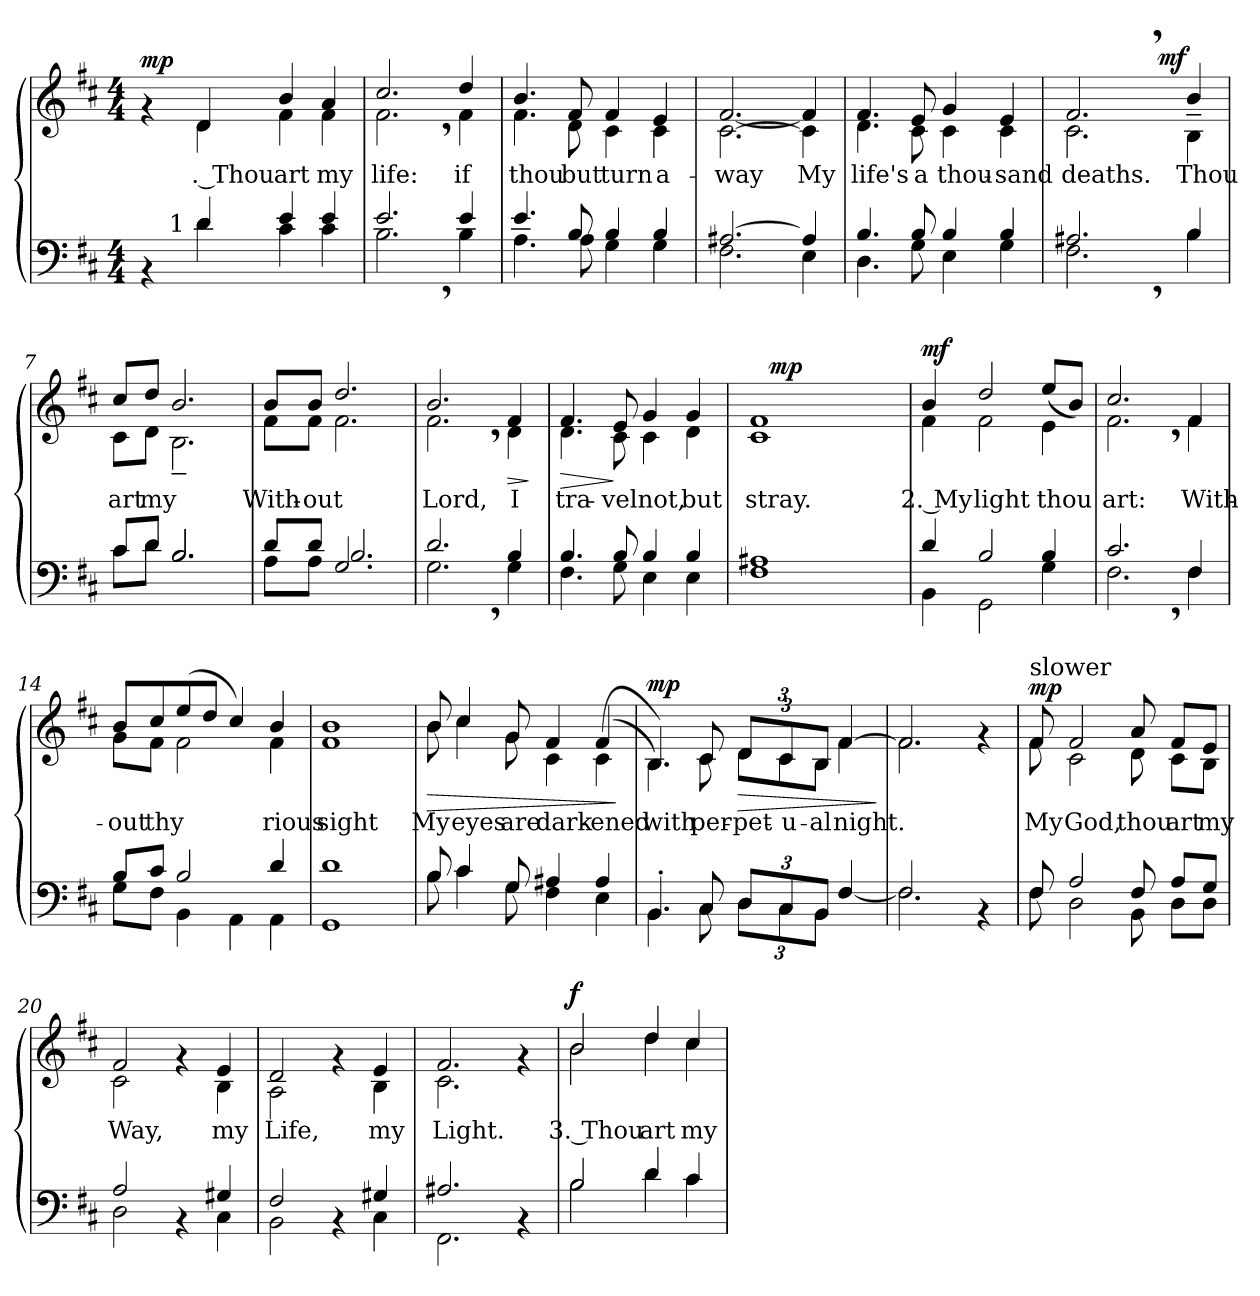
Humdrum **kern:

**kern	**kern	**text	**dynam
*part1	*part1	*part1	*part1
*staff2	*staff1	*staff1	*staff1/2
!!LO:PB:g=z
*clefF4	*clefG2	*	*
*k[f#c#]	*k[f#c#]	*	*
*D:	*D:	*	*
*M4/4	*M4/4	*	*
=1	=1	=1	=1
*^	*^	*	*
!	!	!	!	!	!LO:DY:a
*	*^	*	*	*	*
4rAA	4ryy	8ryy	4rf	4ryy	.	mp
!	!	!LO:TX:a:t=1	!	!	!	!
.	.	2..ryy	.	.	.	.
!	!	!	!	!	!LO:LY:b	!
4d/	4d\	.	4d\	4d/	. Thou	.
!	!	!	!	!	!LO:LY:b	!
4e/	4c#\	.	4f#\	4b/	art	.
!	!	!	!	!	!LO:LY:b	!
4e/	4c#\	.	4a/	4f#\	my	.
=2	=2	=2	=2	=2	=2	=2
!	!	!	!	!	!LO:LY:b	!
*	*v	*v	*	*	*	*
2.B\	2.e,>/	2.f#\	2.cc#,>/	life:	.
!	!	!	!	!LO:LY:b	!
4e/	4B\	4f#\	4dd/	if	.
=3	=3	=3	=3	=3	=3
!	!	!	!	!LO:LY:b	!
4.A\	4.e/	4.b/	4.f#\	thou	.
!	!	!	!	!LO:LY:b	!
8B/	8A\	8d\	8f#/	but	.
!	!	!	!	!LO:LY:b	!
4B/	4G\	4f#/	4c#\	turn	.
!	!	!	!	!LO:LY:b	!
4B/	4G\	4e/	4c#\	a-	.
=4	=4	=4	=4	=4	=4
!	!	!	!	!LO:LY:b	!
[>2.A#X/	2.F#\	[<2.c#\	[>2.f#/	-way	.
!	!	!	!	!LO:LY:b	!
4A#/]	4E\	4c#\]	4f#/]	My	.
!!LO:LB:g=z	!!
=5	=5	=5	=5	=5	=5
!	!	!	!	!LO:LY:b	!
4.D\	4.B/	4.d\	4.f#/	life's	.
!	!	!	!	!LO:LY:b	!
8G\	8B/	8e/	8c#\	a	.
!	!	!	!	!LO:LY:b	!
4B/	4E\	4g/	4c#\	thou-	.
!	!	!	!	!LO:LY:b	!
4B/	4G\	4e/	4c#\	-sand	.
=6	=6	=6	=6	=6	=6
!	!	!	!	!LO:LY:b	!
*	*	*	*^	*	*
2.F#\	2.A#X,>/	2.f#,>/	2.c#\	2ryy	deaths.	.
.	.	.	.	8ryy	.	.
!	!	!	!	!	!	!LO:DY:a
.	.	.	.	4.ryy	.	mf
!	!	!	!	!	!LO:LY:b	!
4B/	4B\	4B~<\	4b/	.	Thou	.
=7	=7	=7	=7	=7	=7	=7
!	!	!	!	!	!LO:LY:b	!
*	*	*	*v	*v	*	*
8c#\L	8c#/L	8cc#/L	8c#\L	art	.
!	!	!	!	!LO:LY:b	!
8d\J	8d/J	8dd/J	8d\J	my	.
!	!	!	!	!LO:LY:b	!
2.B/	2.B/	2.b/	2.B~<\	.	.
=8	=8	=8	=8	=8	=8
!	!	!	!	!LO:LY:b	!
8A\L	8d/L	8b/L	8f#\L	With-	.
!	!	!	!	!LO:LY:b	!
8A\J	8d/J	8b/J	8f#\J	-out	.
!	!	!	!	!LO:LY:b	!
2.G/	2.B/	2.dd/	2.f#\	.	.
=9	=9	=9	=9	=9	=9
!	!	!	!	!LO:LY:b	!
2.G\	2.d,>/	2.f#\	2.b,>/	Lord,	.
!	!	!	!	!LO:LY:b	!LO:HP:b
4G\	4B/	4d\	4f#/	I	>
*v	*v	*	*	*	*
*	*v	*v	*	*
.	.	.	]
!!LO:LB:g=z
=10	=10	=10	=10
*^	*	*	*
!	!	!	!LO:LY:b	!LO:HP:b
*	*	*^	*	*
4.B/	4.F#\	4.d\	4.f#/	tra-	>
!	!	!	!	!LO:LY:b	!
8G\	8B/	8e/	8c#\	-vel	]
!	!	!	!	!LO:LY:b	!
4E\	4B/	4g/	4c#\	not,	.
!	!	!	!	!LO:LY:b	!
4B/	4E\	4g/	4d\	but	.
=11	=11	=11	=11	=11	=11
!	!	!	!	!LO:LY:b	!
*v	*v	*	*	*	*
1F# 1A#X	1c# 1f#	24ryy	stray.	.
.	.	96ryy	.	.
!	!	!	!	!LO:DY:a
.	.	3%2ryy	.	mp
.	.	6ryy	.	.
.	.	12ryy	.	.
.	.	48.ryy	.	.
=12	=12	=12	=12	=12
*^	*	*	*	*
!	!	!	!	!LO:LY:b	!LO:DY:a
4BB\	4d/	4b/	4f#\	2. My	mf
!	!	!	!	!LO:LY:b	!
2GG\	2B/	2dd/	2f#\	light	.
!	!	!	!	!LO:LY:b	!
4G\	4B/	4e\	(>8ee/L	thou	.
.	.	.	8b/J)	.	.
=13	=13	=13	=13	=13	=13
!	!	!	!	!LO:LY:b	!
2.F#\	2.c#,>/	2.f#\	2.cc#,>/	art:	.
!	!	!	!	!LO:LY:b	!
4F#/	4F#\	4f#\	4f#/	With-	.
=14	=14	=14	=14	=14	=14
!	!	!	!	!LO:LY:b	!
8B/L	8G\L	8b/L	8g\L	-out	.
!	!	!	!	!LO:LY:b	!
8c#/J	8F#\J	8cc#/	8f#\J	thy	.
!	!	!	!	!LO:LY:b	!
2B/	4BB\	(>8ee/	2f#\	.	.
.	.	8dd/J	.	.	.
.	4AA\	4cc#/)	.	.	.
!	!	!	!	!LO:LY:b	!
4AA\	4d/	4b/	4f#\	rious	.
!!LO:PB:g=z
=15	=15	=15	=15	=15	=15
!	!	!	!	!LO:LY:b	!
*v	*v	*	*	*	*
*	*v	*v	*	*
1GG 1d	1f# 1b	sight	.
=16	=16	=16	=16
*^	*	*	*
!	!	!	!LO:LY:b	!LO:HP:b
*	*	*^	*	*
8B\	8B/	8b/	8b\	My	>
!	!	!	!	!LO:LY:b	!
4c#\	4c#/	4cc#\	4cc#/	eyes	.
!	!	!	!	!LO:LY:b	!
8G/	8G\	8g\	8g/	are	.
!	!	!	!	!LO:LY:b	!
4A#X/	4F#\	4f#/	4c#\	dark-	.
!	!	!	!	!LO:LY:b	!
4E\	4A#/	(>4f#/	(<4c#\	-ened	.
*v	*v	*	*	*	*
*	*v	*v	*	*
.	.	.	]
=17	=17	=17	=17
*^	*^	*	*
!	!	!	!	!LO:LY:b	!LO:DY:a
*	*	*^	*^	*	*
4.BB'>/	4.BB\	4.B\)	4.B/)	4.ryy	2.ryy	with	mp
!	!	!	!	!	!	!LO:LY:b	!
8C#/	8C#\	8c#\	48ryy	8c#/	.	per-	.
.	.	.	48%29ryy	.	.	.	.
*Xbrackettup	*	*Xbrackettup	*	*	*	*	*
!	!	!	!	!	!	!LO:LY:b	!LO:HP:b
12D\L	12D/L	12d\L	.	12d/L	.	pet-	>
!	!	!	!	!	!	!LO:LY:b	!
12C#\	12C#/	12c#\	.	12c#/	.	-u-	.
!	!	!	!	!	!	!LO:LY:b	!
12BB\J	12BB/J	12B\J	.	12B/J	.	-al	.
!	!	!	!	!	!	!LO:LY:b	!
4F#/	[>4F#/	[>4f#\	.	8..ryy	4f#/	-night.	.
.	.	.	.	32ryy	.	.	.
*v	*v	*	*	*	*	*	*
*	*v	*v	*v	*v	*	*
.	.	.	]
=18	=18	=18	=18
*^	*^	*	*
2.F#\	2.F#/]	2.f#\]	2.f#/	.	.
4rAA	4ryy	4rf	4ryy	.	.
!!LO:PB:g=z	!!
=19	=19	=19	=19	=19	=19
!	!	!LO:TX:a:t=slower	!	!	!
!	!	!	!	!LO:LY:b	!LO:DY:a
8F#/	8F#\	8f#\	8f#/	My	mp
!	!	!	!	!LO:LY:b	!
2A/	2D\	2c#\	2f#/	God,	.
!	!	!	!	!LO:LY:b	!
8BB\	8F#/	8a/	8d\	thou	.
!	!	!	!	!LO:LY:b	!
8D\L	8A/L	8f#/L	8c#\L	art	.
!	!	!	!	!LO:LY:b	!
8D\J	8G/J	8e/J	8B\J	my	.
=20	=20	=20	=20	=20	=20
!	!	!	!	!LO:LY:b	!
2D\	2A/	2f#/	2c#\	Way,	.
4rAA	4ryy	4rf	4ryy	.	.
!	!	!	!	!LO:LY:b	!
4G#X/	4C#\	4e/	4B\	my	.
=21	=21	=21	=21	=21	=21
!	!	!	!	!LO:LY:b	!
2BB\	2F#/	2d/	2A\	Life,	.
4rAA	4ryy	4rf	4ryy	.	.
!	!	!	!	!LO:LY:b	!
4G#X/	4C#\	4e/	4B\	my	.
=22	=22	=22	=22	=22	=22
!	!	!	!	!LO:LY:b	!
2.FF#\	2.A#X/	2.c#\	2.f#/	Light.	.
4rAA	4ryy	4rf	4ryy	.	.
=23	=23	=23	=23	=23	=23
!	!	!	!	!LO:LY:b	!LO:DY:a
2B/	2B\	2b/	2b\	3. Thou	f
!	!	!	!	!LO:LY:b	!
4d/	4d\	4dd/	4dd\	art	.
!	!	!	!	!LO:LY:b	!
4c#/	4c#\	4cc#/	4cc#\	my	.
*v	*v	*	*	*	*
*	*v	*v	*	*
=	=	=	=
*-	*-	*-	*-
